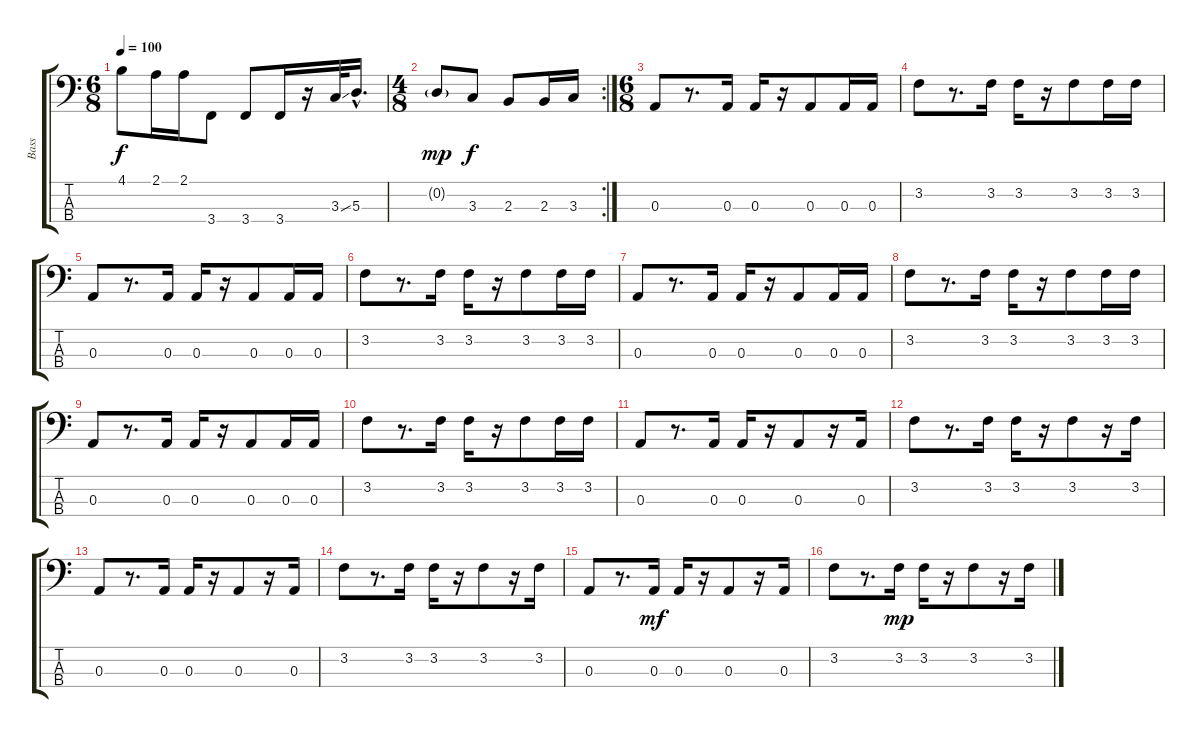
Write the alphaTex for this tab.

\track ("Bass" "Bass") {instrument slapbass1}
\staff {score tabs}
\tuning (G2 D2 A1 D1) {hide}
\ts (6 8)
\tempo 100
\clef f4
\ks c
4.1.8{dy f} 2.1.16 2.1.16 3.4.8 3.4.8 3.4.16 r.16 3.3{ss}.32 5.3{hac}.16{d} |
\rc 2
\ts (4 8)
0.2{g}.8{dy mp} 3.3.8{dy f} 2.3.8 2.3.16 3.3.16 |
\ts (6 8)
0.3.8 r.8{d} 0.3.16 0.3.16 r.16 0.3.8 0.3.16 0.3.16 |
3.2.8 r.8{d} 3.2.16 3.2.16 r.16 3.2.8 3.2.16 3.2.16 |
0.3.8 r.8{d} 0.3.16 0.3.16 r.16 0.3.8 0.3.16 0.3.16 |
3.2.8 r.8{d} 3.2.16 3.2.16 r.16 3.2.8 3.2.16 3.2.16 |
0.3.8 r.8{d} 0.3.16 0.3.16 r.16 0.3.8 0.3.16 0.3.16 |
3.2.8 r.8{d} 3.2.16 3.2.16 r.16 3.2.8 3.2.16 3.2.16 |
0.3.8 r.8{d} 0.3.16 0.3.16 r.16 0.3.8 0.3.16 0.3.16 |
3.2.8 r.8{d} 3.2.16 3.2.16 r.16 3.2.8 3.2.16 3.2.16 |
0.3.8 r.8{d} 0.3.16 0.3.16 r.16 0.3.8 r.16 0.3.16 |
3.2.8 r.8{d} 3.2.16 3.2.16 r.16 3.2.8 r.16 3.2.16 |
0.3.8 r.8{d} 0.3.16 0.3.16 r.16 0.3.8 r.16 0.3.16 |
3.2.8 r.8{d} 3.2.16 3.2.16 r.16 3.2.8 r.16 3.2.16 |
0.3.8 r.8{d} 0.3.16{dy mf} 0.3.16 r.16 0.3.8 r.16 0.3.16 |
3.2.8 r.8{d} 3.2.16{dy mp} 3.2.16 r.16 3.2.8 r.16 3.2.16
